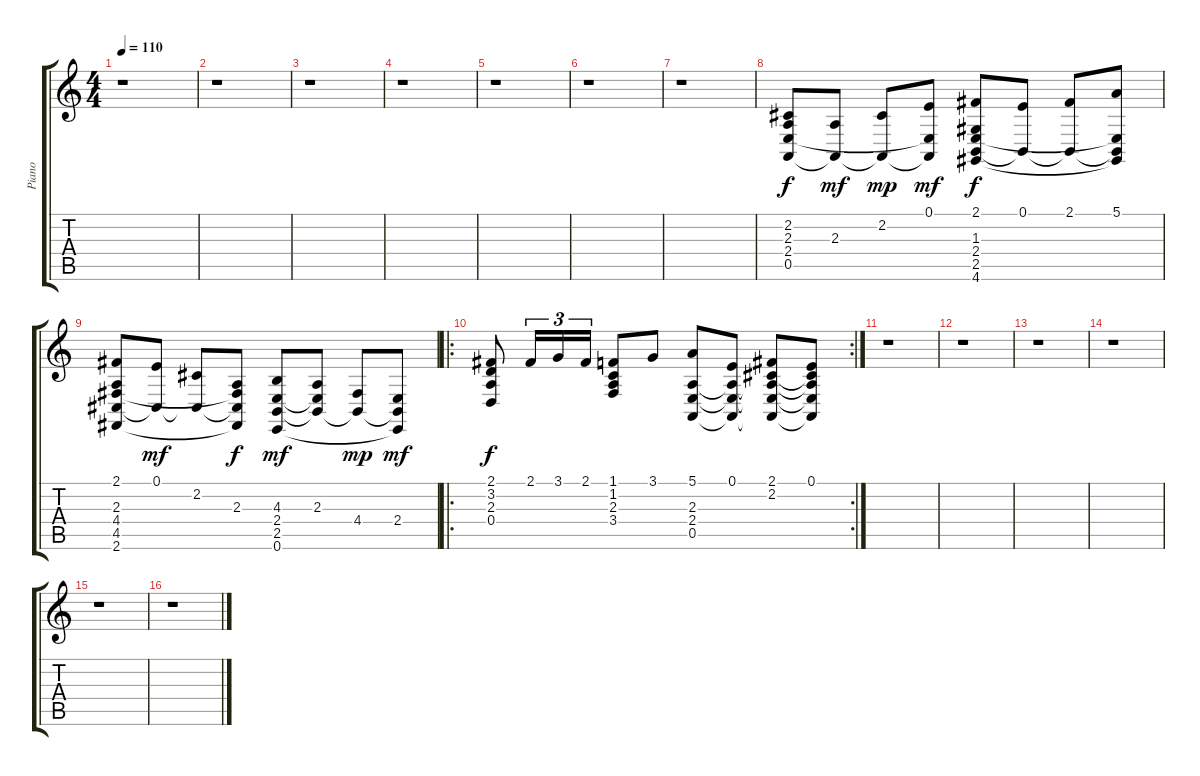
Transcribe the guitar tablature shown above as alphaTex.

\track ("Piano" "Piano") {instrument acousticgrandpiano}
\staff {score tabs}
\tuning (E4 B3 G3 D3 A2 E2) {hide}
\ts (4 4)
\tempo 110
\clef g2
\ks c
r.1{dy f} |
r.1 |
r.1 |
r.1 |
r.1 |
r.1 |
r.1 |
(2.2 2.3 2.4 0.5).8 (2.3 0.5{t}).8{dy mf} (2.2 0.5{t}).8{dy mp} (0.1 2.4{t} 0.5{t}).8{dy mf} (2.1 1.3 2.4 2.5 4.6).8{dy f} (0.1 2.5{t}).8 (2.1 2.5{t}).8 (5.1 2.4{t} 2.5{t} 4.6{t}).8 |
(2.1 2.3 4.4 4.5 2.6).8 (0.1 4.5{t}).8{dy mf} (2.2 4.5{t}).8 (2.3 4.4{t} 4.5{t} 2.6{t}).8{dy f} (4.3 2.4 2.5 0.6).8{dy mf} (2.3 2.4{t} 2.5{t}).8 (4.4 2.5{t}).8{dy mp} (2.4 2.5{t} 0.6{t}).8{dy mf} |
\ro
\rc 2
(2.1 3.2 2.3 0.4).8{dy f} 2.1.16{tu (3 2)} 3.1.16{tu (3 2)} 2.1.16{tu (3 2)} (1.1 1.2 2.3 3.4).8 3.1.8 (5.1 2.3 2.4 0.5).8 (0.1 2.3{t} 2.4{t} 0.5{t}).8 (2.1 2.2 2.3{t} 2.4{t} 0.5{t}).8 (0.1 2.2{t} 2.3{t} 2.4{t} 0.5{t}).8 |
r.1 |
r.1 |
r.1 |
r.1 |
r.1 |
r.1
